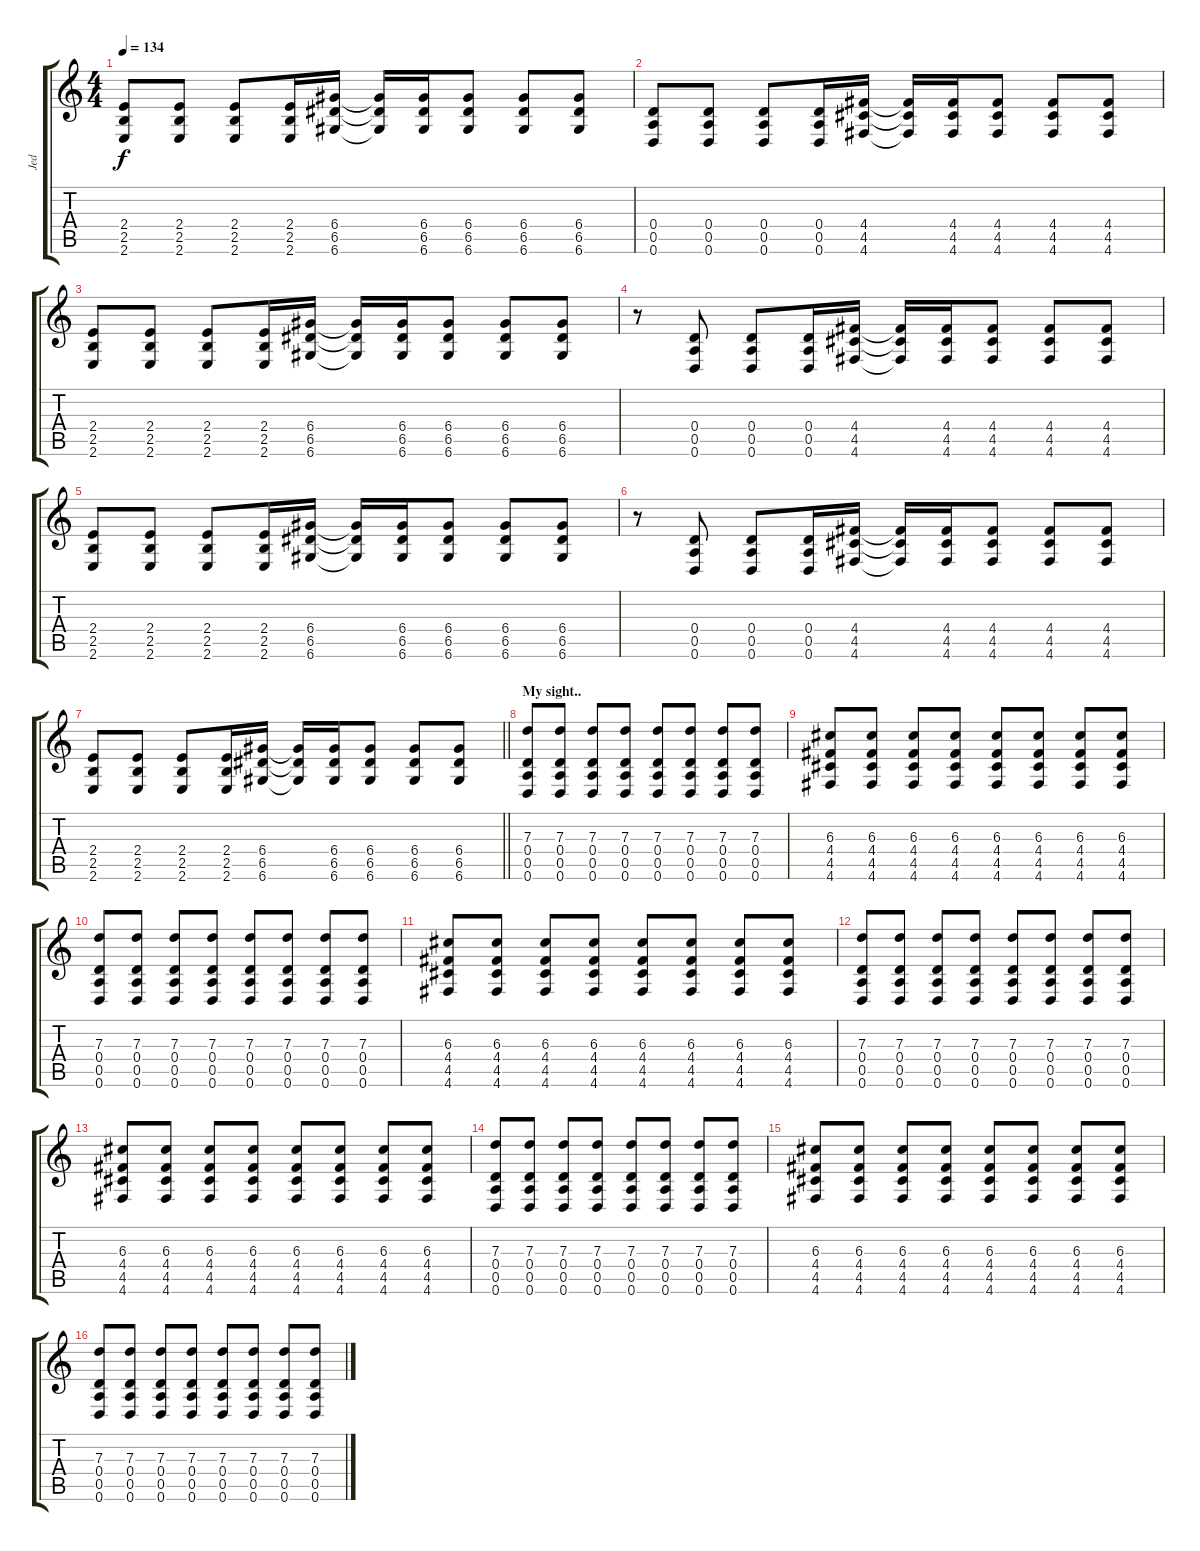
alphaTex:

\track ("Jed" "Jed") {instrument distortionguitar}
\staff {score tabs}
\tuning (E4 B3 G3 D3 A2 D2) {hide}
\ts (4 4)
\tempo 134
\clef g2
\ks c
(2.4 2.5 2.6).8{dy f} (2.4 2.5 2.6).8 (2.4 2.5 2.6).8 (2.4 2.5 2.6).16 (6.4 6.5 6.6).16 (6.4{t} 6.5{t} 6.6{t}).16 (6.4 6.5 6.6).16 (6.4 6.5 6.6).8 (6.4 6.5 6.6).8 (6.4 6.5 6.6).8 |
(0.4 0.5 0.6).8 (0.4 0.5 0.6).8 (0.4 0.5 0.6).8 (0.4 0.5 0.6).16 (4.4 4.5 4.6).16 (4.4{t} 4.5{t} 4.6{t}).16 (4.4 4.5 4.6).16 (4.4 4.5 4.6).8 (4.4 4.5 4.6).8 (4.4 4.5 4.6).8 |
(2.4 2.5 2.6).8 (2.4 2.5 2.6).8 (2.4 2.5 2.6).8 (2.4 2.5 2.6).16 (6.4 6.5 6.6).16 (6.4{t} 6.5{t} 6.6{t}).16 (6.4 6.5 6.6).16 (6.4 6.5 6.6).8 (6.4 6.5 6.6).8 (6.4 6.5 6.6).8 |
r.8 (0.4 0.5 0.6).8 (0.4 0.5 0.6).8 (0.4 0.5 0.6).16 (4.4 4.5 4.6).16 (4.4{t} 4.5{t} 4.6{t}).16 (4.4 4.5 4.6).16 (4.4 4.5 4.6).8 (4.4 4.5 4.6).8 (4.4 4.5 4.6).8 |
(2.4 2.5 2.6).8 (2.4 2.5 2.6).8 (2.4 2.5 2.6).8 (2.4 2.5 2.6).16 (6.4 6.5 6.6).16 (6.4{t} 6.5{t} 6.6{t}).16 (6.4 6.5 6.6).16 (6.4 6.5 6.6).8 (6.4 6.5 6.6).8 (6.4 6.5 6.6).8 |
r.8 (0.4 0.5 0.6).8 (0.4 0.5 0.6).8 (0.4 0.5 0.6).16 (4.4 4.5 4.6).16 (4.4{t} 4.5{t} 4.6{t}).16 (4.4 4.5 4.6).16 (4.4 4.5 4.6).8 (4.4 4.5 4.6).8 (4.4 4.5 4.6).8 |
\barLineRight lightlight
(2.4 2.5 2.6).8 (2.4 2.5 2.6).8 (2.4 2.5 2.6).8 (2.4 2.5 2.6).16 (6.4 6.5 6.6).16 (6.4{t} 6.5{t} 6.6{t}).16 (6.4 6.5 6.6).16 (6.4 6.5 6.6).8 (6.4 6.5 6.6).8 (6.4 6.5 6.6).8 |
\section ("" "My sight..")
(7.3 0.4 0.5 0.6).8 (7.3 0.4 0.5 0.6).8 (7.3 0.4 0.5 0.6).8 (7.3 0.4 0.5 0.6).8 (7.3 0.4 0.5 0.6).8 (7.3 0.4 0.5 0.6).8 (7.3 0.4 0.5 0.6).8 (7.3 0.4 0.5 0.6).8 |
(6.3 4.4 4.5 4.6).8 (6.3 4.4 4.5 4.6).8 (6.3 4.4 4.5 4.6).8 (6.3 4.4 4.5 4.6).8 (6.3 4.4 4.5 4.6).8 (6.3 4.4 4.5 4.6).8 (6.3 4.4 4.5 4.6).8 (6.3 4.4 4.5 4.6).8 |
(7.3 0.4 0.5 0.6).8 (7.3 0.4 0.5 0.6).8 (7.3 0.4 0.5 0.6).8 (7.3 0.4 0.5 0.6).8 (7.3 0.4 0.5 0.6).8 (7.3 0.4 0.5 0.6).8 (7.3 0.4 0.5 0.6).8 (7.3 0.4 0.5 0.6).8 |
(6.3 4.4 4.5 4.6).8 (6.3 4.4 4.5 4.6).8 (6.3 4.4 4.5 4.6).8 (6.3 4.4 4.5 4.6).8 (6.3 4.4 4.5 4.6).8 (6.3 4.4 4.5 4.6).8 (6.3 4.4 4.5 4.6).8 (6.3 4.4 4.5 4.6).8 |
(7.3 0.4 0.5 0.6).8 (7.3 0.4 0.5 0.6).8 (7.3 0.4 0.5 0.6).8 (7.3 0.4 0.5 0.6).8 (7.3 0.4 0.5 0.6).8 (7.3 0.4 0.5 0.6).8 (7.3 0.4 0.5 0.6).8 (7.3 0.4 0.5 0.6).8 |
(6.3 4.4 4.5 4.6).8 (6.3 4.4 4.5 4.6).8 (6.3 4.4 4.5 4.6).8 (6.3 4.4 4.5 4.6).8 (6.3 4.4 4.5 4.6).8 (6.3 4.4 4.5 4.6).8 (6.3 4.4 4.5 4.6).8 (6.3 4.4 4.5 4.6).8 |
(7.3 0.4 0.5 0.6).8 (7.3 0.4 0.5 0.6).8 (7.3 0.4 0.5 0.6).8 (7.3 0.4 0.5 0.6).8 (7.3 0.4 0.5 0.6).8 (7.3 0.4 0.5 0.6).8 (7.3 0.4 0.5 0.6).8 (7.3 0.4 0.5 0.6).8 |
(6.3 4.4 4.5 4.6).8 (6.3 4.4 4.5 4.6).8 (6.3 4.4 4.5 4.6).8 (6.3 4.4 4.5 4.6).8 (6.3 4.4 4.5 4.6).8 (6.3 4.4 4.5 4.6).8 (6.3 4.4 4.5 4.6).8 (6.3 4.4 4.5 4.6).8 |
(7.3 0.4 0.5 0.6).8 (7.3 0.4 0.5 0.6).8 (7.3 0.4 0.5 0.6).8 (7.3 0.4 0.5 0.6).8 (7.3 0.4 0.5 0.6).8 (7.3 0.4 0.5 0.6).8 (7.3 0.4 0.5 0.6).8 (7.3 0.4 0.5 0.6).8
